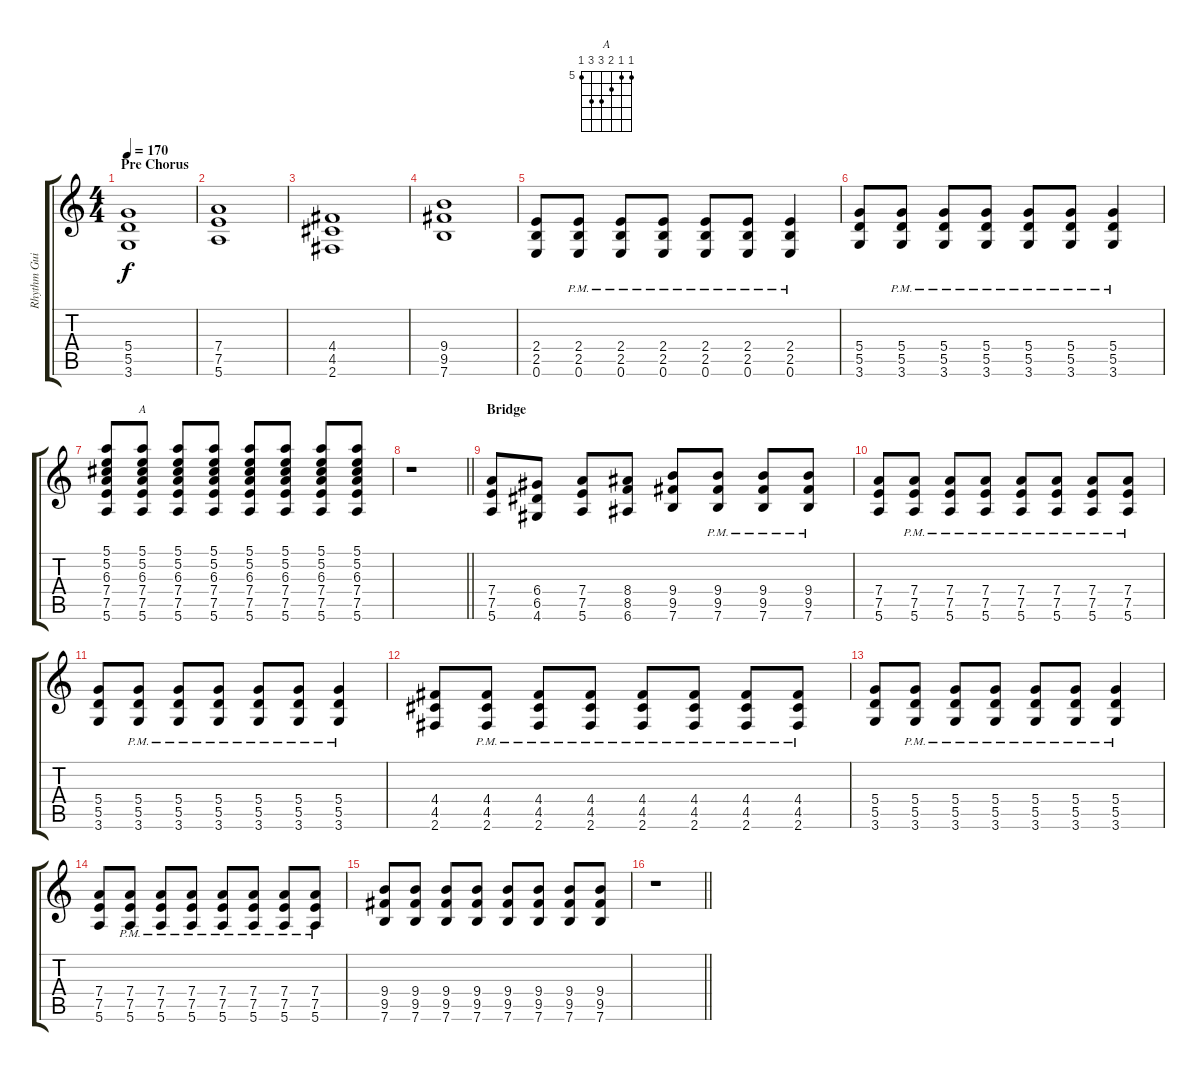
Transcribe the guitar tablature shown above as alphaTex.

\track ("Rhythm Guitar" "Rhythm Gui") {instrument distortionguitar}
\staff {score tabs}
\tuning (E4 B3 G3 D3 A2 E2) {hide}
\chord ("A" 5 5 6 7 7 5) {firstfret 5}
\ts (4 4)
\section ("" "Pre Chorus")
\tempo 170
\clef g2
\ks c
(5.4 5.5 3.6).1{dy f} |
(7.4 7.5 5.6).1 |
(4.4 4.5 2.6).1 |
(9.4 9.5 7.6).1 |
(2.4 2.5 0.6).8 (2.4{pm} 2.5{pm} 0.6{pm}).8 (2.4{pm} 2.5{pm} 0.6{pm}).8 (2.4{pm} 2.5{pm} 0.6{pm}).8 (2.4{pm} 2.5{pm} 0.6{pm}).8 (2.4{pm} 2.5{pm} 0.6{pm}).8 (2.4{pm} 2.5{pm} 0.6{pm}).4 |
(5.4 5.5 3.6).8 (5.4{pm} 5.5{pm} 3.6{pm}).8 (5.4{pm} 5.5{pm} 3.6{pm}).8 (5.4{pm} 5.5{pm} 3.6{pm}).8 (5.4{pm} 5.5{pm} 3.6{pm}).8 (5.4{pm} 5.5{pm} 3.6{pm}).8 (5.4{pm} 5.5{pm} 3.6{pm}).4 |
(5.1 5.2 6.3 7.4 7.5 5.6).8 (5.1 5.2 6.3 7.4 7.5 5.6).8{ch "A"} (5.1 5.2 6.3 7.4 7.5 5.6).8 (5.1 5.2 6.3 7.4 7.5 5.6).8 (5.1 5.2 6.3 7.4 7.5 5.6).8 (5.1 5.2 6.3 7.4 7.5 5.6).8 (5.1 5.2 6.3 7.4 7.5 5.6).8 (5.1 5.2 6.3 7.4 7.5 5.6).8 |
\barLineRight lightlight
r.1 |
\section ("" "Bridge")
(7.4 7.5 5.6).8 (6.4 6.5 4.6).8 (7.4 7.5 5.6).8 (8.4 8.5 6.6).8 (9.4 9.5 7.6).8 (9.4{pm} 9.5{pm} 7.6{pm}).8 (9.4{pm} 9.5{pm} 7.6{pm}).8 (9.4{pm} 9.5{pm} 7.6{pm}).8 |
(7.4 7.5 5.6).8 (7.4{pm} 7.5{pm} 5.6{pm}).8 (7.4{pm} 7.5{pm} 5.6{pm}).8 (7.4{pm} 7.5{pm} 5.6{pm}).8 (7.4{pm} 7.5{pm} 5.6{pm}).8 (7.4{pm} 7.5{pm} 5.6{pm}).8 (7.4{pm} 7.5{pm} 5.6{pm}).8 (7.4{pm} 7.5{pm} 5.6{pm}).8 |
(5.4 5.5 3.6).8 (5.4{pm} 5.5{pm} 3.6{pm}).8 (5.4{pm} 5.5{pm} 3.6{pm}).8 (5.4{pm} 5.5{pm} 3.6{pm}).8 (5.4{pm} 5.5{pm} 3.6{pm}).8 (5.4{pm} 5.5{pm} 3.6{pm}).8 (5.4{pm} 5.5{pm} 3.6{pm}).4 |
(4.4 4.5 2.6).8 (4.4{pm} 4.5{pm} 2.6{pm}).8 (4.4{pm} 4.5{pm} 2.6{pm}).8 (4.4{pm} 4.5{pm} 2.6{pm}).8 (4.4{pm} 4.5{pm} 2.6{pm}).8 (4.4{pm} 4.5{pm} 2.6{pm}).8 (4.4{pm} 4.5{pm} 2.6{pm}).8 (4.4{pm} 4.5{pm} 2.6{pm}).8 |
(5.4 5.5 3.6).8 (5.4{pm} 5.5{pm} 3.6{pm}).8 (5.4{pm} 5.5{pm} 3.6{pm}).8 (5.4{pm} 5.5{pm} 3.6{pm}).8 (5.4{pm} 5.5{pm} 3.6{pm}).8 (5.4{pm} 5.5{pm} 3.6{pm}).8 (5.4{pm} 5.5{pm} 3.6{pm}).4 |
(7.4 7.5 5.6).8 (7.4{pm} 7.5{pm} 5.6{pm}).8 (7.4{pm} 7.5{pm} 5.6{pm}).8 (7.4{pm} 7.5{pm} 5.6{pm}).8 (7.4{pm} 7.5{pm} 5.6{pm}).8 (7.4{pm} 7.5{pm} 5.6{pm}).8 (7.4{pm} 7.5{pm} 5.6{pm}).8 (7.4{pm} 7.5{pm} 5.6{pm}).8 |
(9.4 9.5 7.6).8 (9.4 9.5 7.6).8 (9.4 9.5 7.6).8 (9.4 9.5 7.6).8 (9.4 9.5 7.6).8 (9.4 9.5 7.6).8 (9.4 9.5 7.6).8 (9.4 9.5 7.6).8 |
\barLineRight lightlight
r.1
